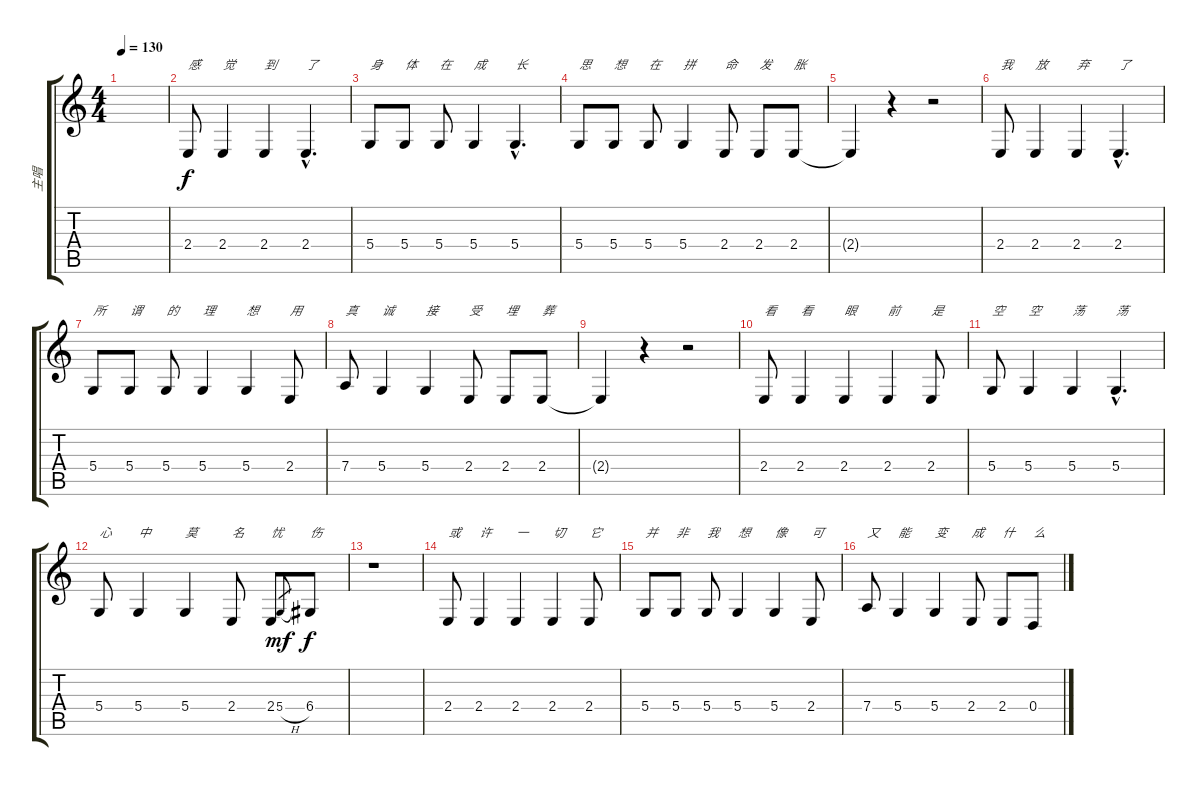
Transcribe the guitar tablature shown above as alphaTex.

\track ("主唱" "主唱") {instrument viola}
\staff {score tabs}
\tuning (E4 B3 G3 D3 A2 E2) {hide}
\ts (4 4)
\tempo 130
\clef g2
\ks c
|
2.4.8{txt "感"} 2.4.4{txt "觉"} 2.4.4{txt "到"} 2.4{hac}.4{d txt "了"} |
5.4.8{txt "身"} 5.4.8{txt "体"} 5.4.8{txt "在"} 5.4.4{txt "成"} 5.4{hac}.4{d txt "长"} |
5.4.8{txt "思"} 5.4.8{txt "想"} 5.4.8{txt "在"} 5.4.4{txt "拼"} 2.4.8{txt "命"} 2.4.8{txt "发"} 2.4.8{txt "胀"} |
2.4{t}.4 r.4 r.2 |
2.4.8{txt "我"} 2.4.4{txt "放"} 2.4.4{txt "弃"} 2.4{hac}.4{d txt "了"} |
5.4.8{txt "所"} 5.4.8{txt "谓"} 5.4.8{txt "的 "} 5.4.4{txt "理"} 5.4.4{txt "想"} 2.4.8{txt "用"} |
7.4.8{txt "真"} 5.4.4{txt "诚"} 5.4.4{txt "接"} 2.4.8{txt "受"} 2.4.8{txt "埋"} 2.4.8{txt "葬"} |
2.4{t}.4 r.4 r.2 |
2.4.8{txt "看"} 2.4.4{txt "看"} 2.4.4{txt "眼"} 2.4.4{txt "前"} 2.4.8{txt "是"} |
5.4.8{txt "空"} 5.4.4{txt "空"} 5.4.4{txt "荡"} 5.4{hac}.4{d txt "荡"} |
5.4.8{txt "心"} 5.4.4{txt "中"} 5.4.4{txt "莫"} 2.4.8{txt "名"} 2.4.8{txt "忧"} 5.4{h}.8{gr dy mf} 6.4.8{txt "伤" dy f} |
r.1 |
2.4.8{txt "或"} 2.4.4{txt "许"} 2.4.4{txt "一"} 2.4.4{txt "切"} 2.4.8{txt "它"} |
5.4.8{txt "并"} 5.4.8{txt "非"} 5.4.8{txt "我"} 5.4.4{txt "想"} 5.4.4{txt "像"} 2.4.8{txt "可"} |
7.4.8{txt "又"} 5.4.4{txt "能"} 5.4.4{txt "变"} 2.4.8{txt "成"} 2.4.8{txt "什"} 0.4.8{txt "么"}
